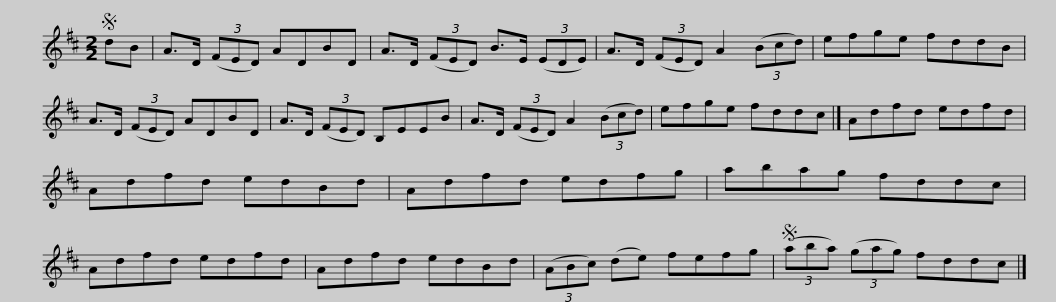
X:1
L:1/8
M:2/2
I:linebreak $
K:D
V:1 treble
V:1
S dB | A>D (3(FED) ADBD | A>D (3(FED) B>E (3(EDE) | A>D (3(FED) A2 (3(Bcd) | efge fddB |$ %5
 A>D (3(FED) ADBD | A>D (3(FED) B,EEB | A>D (3(FED) A2 (3(Bcd) | efge fddc |] Adfd edfd |$ %10
 Adfd edBd | Adfd edfg | abag fddc | Adfd edfd | Adfd edBd |$ %15
 (3(ABc) (de) fefg |S (3(aba) (3(gag) fddc |] %17
